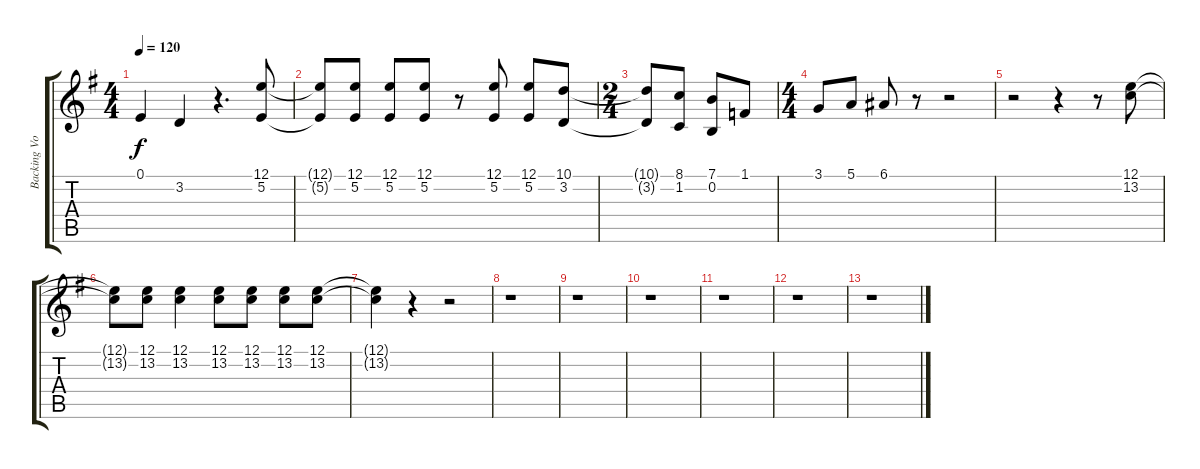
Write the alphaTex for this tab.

\track ("Backing Vocals" "Backing Vo") {instrument sopranosax}
\staff {score tabs}
\tuning (E4 B3 G3 D3 A2 E2) {hide}
\ts (4 4)
\tempo 120
\clef g2
\ks g
0.1.4{dy f} 3.2.4 r.4{d} (12.1 5.2).8 |
(12.1{t} 5.2{t}).8 (12.1 5.2).8 (12.1 5.2).8 (12.1 5.2).8 r.8 (12.1 5.2).8 (12.1 5.2).8 (10.1 3.2).8 |
\ts (2 4)
(10.1{t} 3.2{t}).8 (8.1 1.2).8 (7.1 0.2).8 1.1.8 |
\ts (4 4)
3.1.8 5.1.8 6.1.8 r.8 r.2 |
r.2 r.4 r.8 (12.1 13.2).8 |
(12.1{t} 13.2{t}).8 (12.1 13.2).8 (12.1 13.2).4 (12.1 13.2).8 (12.1 13.2).8 (12.1 13.2).8 (12.1 13.2).8 |
(12.1{t} 13.2{t}).4 r.4 r.2 |
r.1 |
r.1 |
r.1 |
r.1 |
r.1 |
r.1
